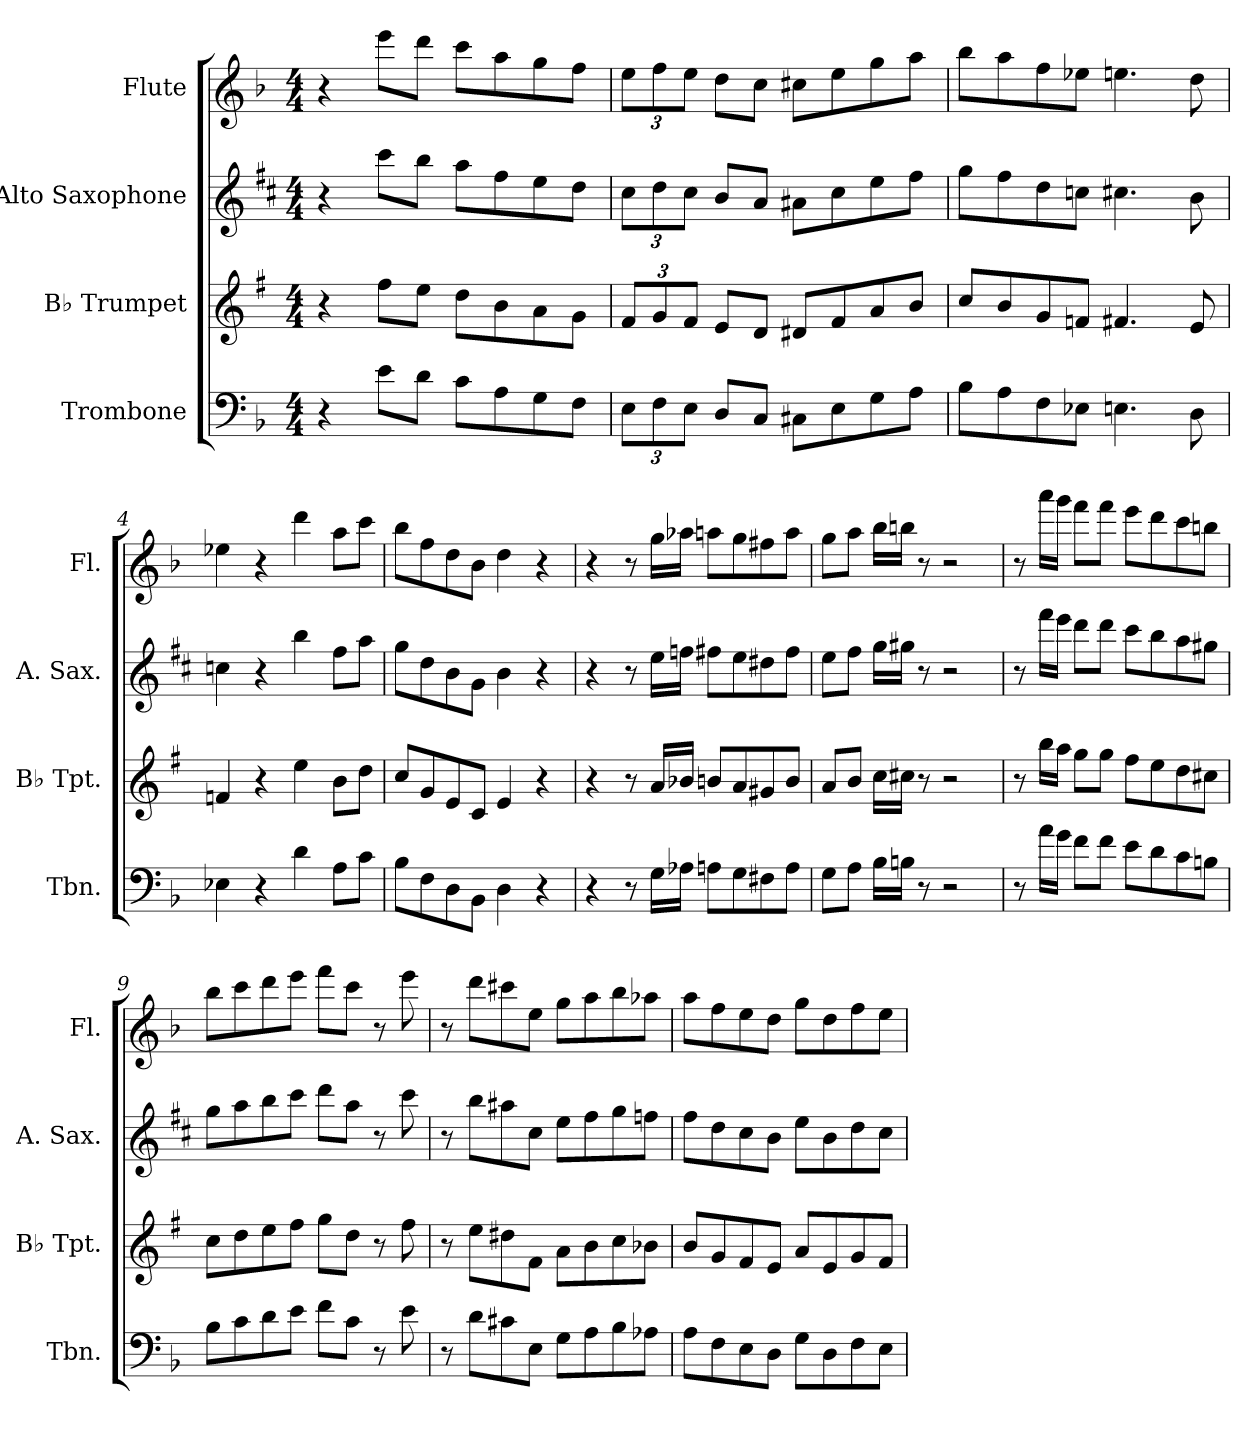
**kern	**kern	**kern	**kern
*part4	*part3	*part2	*part1
*staff4	*staff3	*staff2	*staff1
*I"Trombone	*I"B♭ Trumpet	*I"Alto Saxophone	*I"Flute
*I'Tbn.	*I'B♭ Tpt.	*I'A. Sax.	*I'Fl.
*clefF4	*clefG2	*clefG2	*clefG2
*	*ITrd1c2	*ITrd5c9	*
*k[b-]	*k[b-]	*k[b-]	*k[b-]
*M4/4	*M4/4	*M4/4	*M4/4
=1	=1	=1	=1
4r	4r	4r	4r
8e\L	8ee\L	8ee\L	8eee\L
8d\J	8dd\J	8dd\J	8ddd\J
8c\L	8cc\L	8cc\L	8ccc\L
8A\	8a\	8a\	8aa\
8G\	8g\	8g\	8gg\
8F\J	8f\J	8f\J	8ff\J
=2	=2	=2	=2
*Xbrackettup	*Xbrackettup	*Xbrackettup	*Xbrackettup
12E\L	12e/L	12e\L	12ee\L
12F\	12f/	12f\	12ff\
12E\J	12e/J	12e\J	12ee\J
8D/L	8d/L	8d/L	8dd\L
8C/J	8c/J	8c/J	8cc\J
8C#X\L	8c#X/L	8c#X\L	8cc#X\L
8E\	8e/	8e\	8ee\
8G\	8g/	8g\	8gg\
8A\J	8a/J	8a\J	8aa\J
=3	=3	=3	=3
8B-\L	8b-/L	8b-\L	8bb-\L
8A\	8a/	8a\	8aa\
8F\	8f/	8f\	8ff\
8E-X\J	8e-X/J	8e-X\J	8ee-X\J
4.En\	4.en/	4.en\	4.een\
8D\	8d/	8d\	8dd\
=4	=4	=4	=4
4E-X\	4e-X/	4e-X\	4ee-X\
4r	4r	4r	4r
4d\	4dd\	4dd\	4ddd\
8A\L	8a\L	8a\L	8aa\L
8c\J	8cc\J	8cc\J	8ccc\J
!!LO:LB:g=z
=5	=5	=5	=5
8B-\L	8b-/L	8b-\L	8bb-\L
8F\	8f/	8f\	8ff\
8D\	8d/	8d\	8dd\
8BB-\J	8B-/J	8B-\J	8b-\J
4D\	4d/	4d\	4dd\
4r	4r	4r	4r
=6	=6	=6	=6
4r	4r	4r	4r
8r	8r	8r	8r
16G\LL	16g/LL	16g\LL	16gg\LL
16A-X\JJ	16a-X/JJ	16a-X\JJ	16aa-X\JJ
8An\L	8an/L	8an\L	8aan\L
8G\	8g/	8g\	8gg\
8F#X\	8f#X/	8f#X\	8ff#X\
8A\J	8a/J	8a\J	8aa\J
=7	=7	=7	=7
8G\L	8g/L	8g\L	8gg\L
8A\J	8a/J	8a\J	8aa\J
16B-\LL	16b-\LL	16b-\LL	16bb-\LL
16Bn\JJ	16bn\JJ	16bn\JJ	16bbn\JJ
8r	8r	8r	8r
2r	2r	2r	2r
=8	=8	=8	=8
8r	8r	8r	8r
16a\LL	16aa\LL	16aa\LL	16aaa\LL
16g\JJ	16gg\JJ	16gg\JJ	16ggg\JJ
8f\L	8ff\L	8ff\L	8fff\L
8f\J	8ff\J	8ff\J	8fff\J
8e\L	8ee\L	8ee\L	8eee\L
8d\	8dd\	8dd\	8ddd\
8c\	8cc\	8cc\	8ccc\
8Bn\J	8bn\J	8bn\J	8bbn\J
!!LO:PB:g=z
=9	=9	=9	=9
8B-\L	8b-\L	8b-\L	8bb-\L
8c\	8cc\	8cc\	8ccc\
8d\	8dd\	8dd\	8ddd\
8e\J	8ee\J	8ee\J	8eee\J
8f\L	8ff\L	8ff\L	8fff\L
8c\J	8cc\J	8cc\J	8ccc\J
8r	8r	8r	8r
8e\	8ee\	8ee\	8eee\
=10	=10	=10	=10
8r	8r	8r	8r
8d\L	8dd\L	8dd\L	8ddd\L
8c#X\	8cc#X\	8cc#X\	8ccc#X\
8E\J	8e\J	8e\J	8ee\J
8G\L	8g\L	8g\L	8gg\L
8A\	8a\	8a\	8aa\
8B-\	8b-\	8b-\	8bb-\
8A-X\J	8a-X\J	8a-X\J	8aa-X\J
=11	=11	=11	=11
8A\L	8a/L	8a\L	8aa\L
8F\	8f/	8f\	8ff\
8E\	8e/	8e\	8ee\
8D\J	8d/J	8d\J	8dd\J
8G\L	8g/L	8g\L	8gg\L
8D\	8d/	8d\	8dd\
8F\	8f/	8f\	8ff\
8E\J	8e/J	8e\J	8ee\J
=	=	=	=
*-	*-	*-	*-
